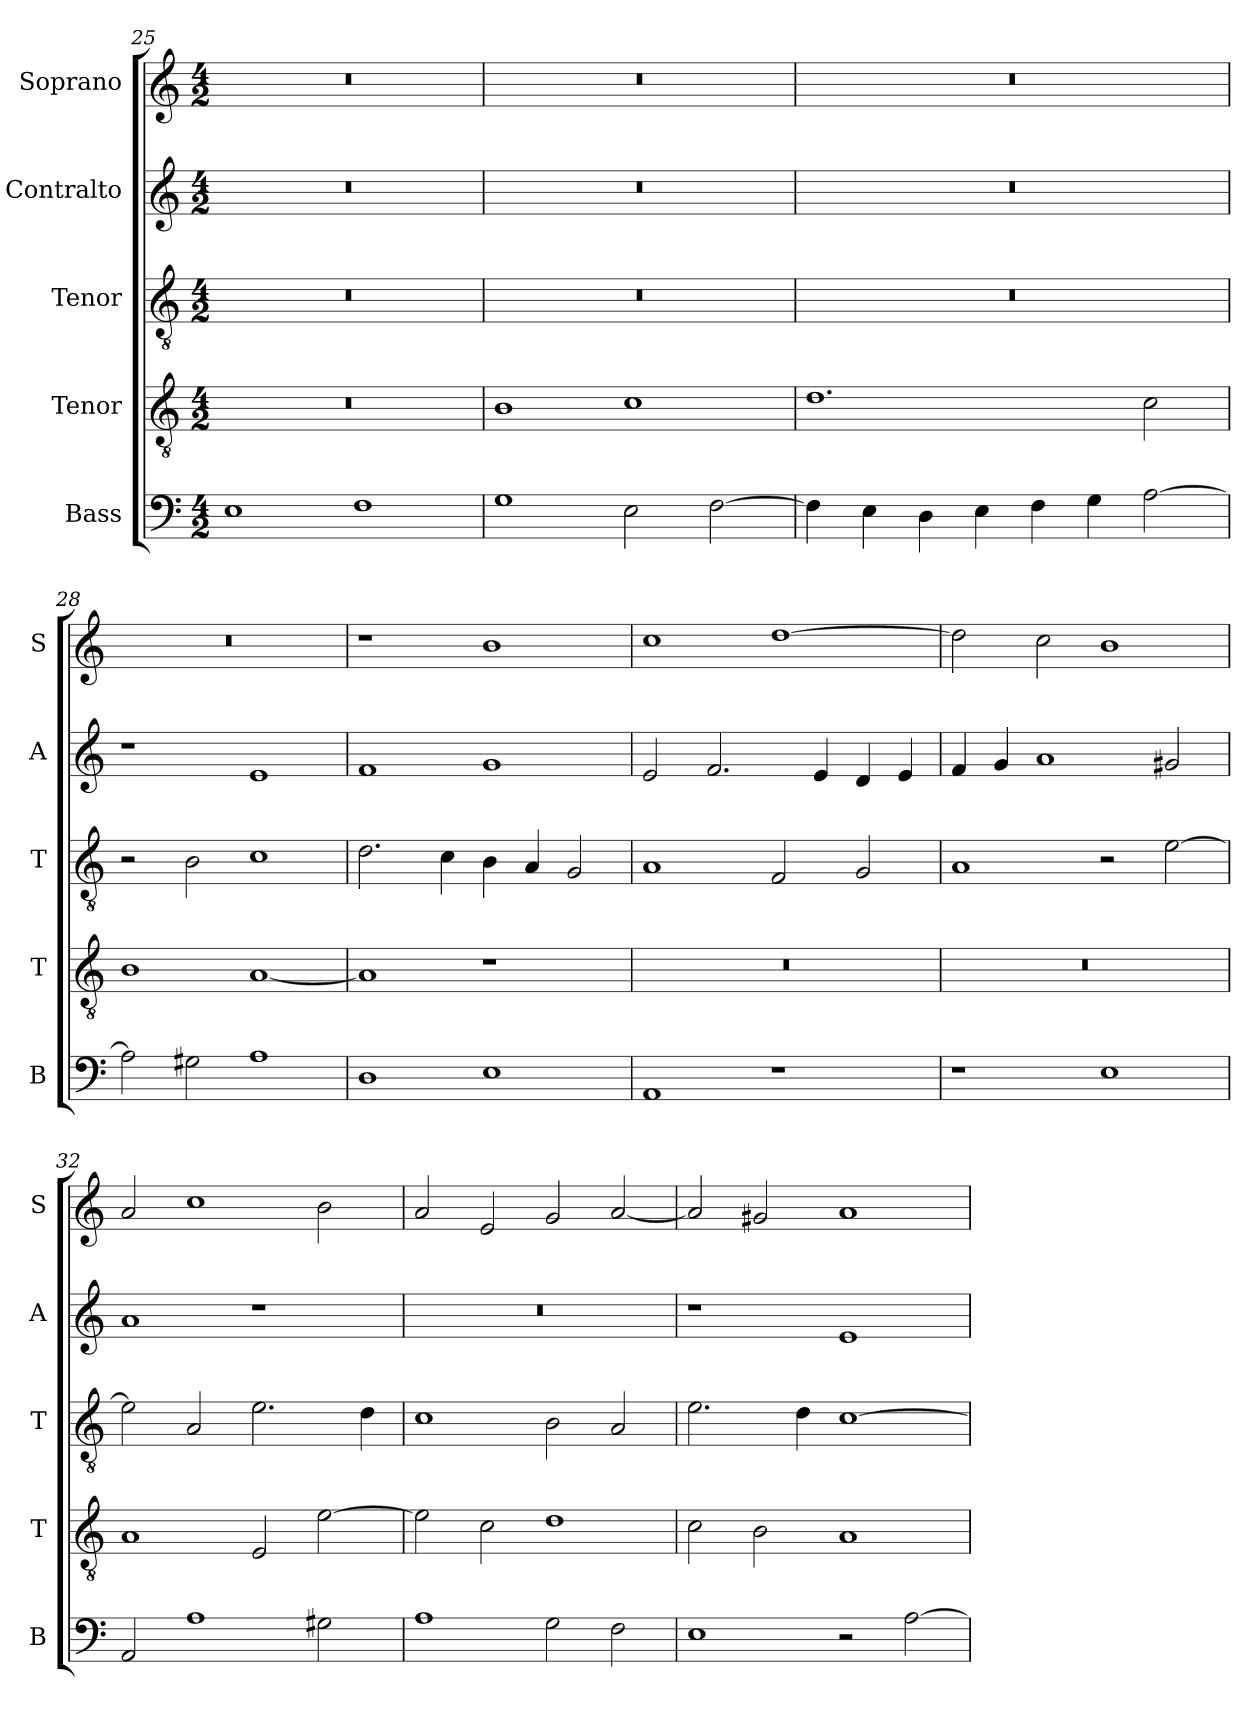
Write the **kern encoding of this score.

**kern	**kern	**kern	**kern	**kern
*part5	*part4	*part3	*part2	*part1
*staff5	*staff4	*staff3	*staff2	*staff1
*I"Bass	*I"Tenor	*I"Tenor	*I"Contralto	*I"Soprano
*I'B	*I'T	*I'T	*I'A	*I'S
*clefF4	*clefGv2	*clefGv2	*clefG2	*clefG2
*k[]	*k[]	*k[]	*k[]	*k[]
*D:dor	*D:dor	*D:dor	*D:dor	*D:dor
*M4/2	*M4/2	*M4/2	*M4/2	*M4/2
=25	=25	=25	=25	=25
1E	0r	0r	0r	0r
1F	.	.	.	.
=26	=26	=26	=26	=26
1G	1B	0r	0r	0r
2E	1c	.	.	.
[2F	.	.	.	.
=27	=27	=27	=27	=27
4F]	1.d	0r	0r	0r
4E	.	.	.	.
4D	.	.	.	.
4E	.	.	.	.
4F	.	.	.	.
4G	.	.	.	.
[2A	2c	.	.	.
=28	=28	=28	=28	=28
2A]	1B	2r	1r	0r
2G#X	.	2B	.	.
1A	[1A	1c	1e	.
=29	=29	=29	=29	=29
1D	1A]	2.d	1f	1r
.	.	4c	.	.
1E	1r	4B	1g	1b
.	.	4A	.	.
.	.	2G	.	.
=30	=30	=30	=30	=30
1AA	0r	1A	2e	1cc
.	.	.	2.f	.
1r	.	2F	.	[1dd
.	.	.	4e	.
.	.	2G	4d	.
.	.	.	4e	.
=31	=31	=31	=31	=31
1r	0r	1A	4f	2dd]
.	.	.	4g	.
.	.	.	1a	2cc
1E	.	2r	.	1b
.	.	[2e	2g#X	.
=32	=32	=32	=32	=32
2AA	1A	2e]	1a	2a
1A	.	2A	.	1cc
.	2E	2.e	1r	.
2G#X	[2e	.	.	2b
.	.	4d	.	.
=33	=33	=33	=33	=33
1A	2e]	1c	0r	2a
.	2c	.	.	2e
2G	1d	2B	.	2g
2F	.	2A	.	[2a
=34	=34	=34	=34	=34
1E	2c	2.e	1r	2a]
.	2B	.	.	2g#X
.	.	4d	.	.
2r	1A	[1c	1e	1a
[2A	.	.	.	.
=	=	=	=	=
*-	*-	*-	*-	*-
